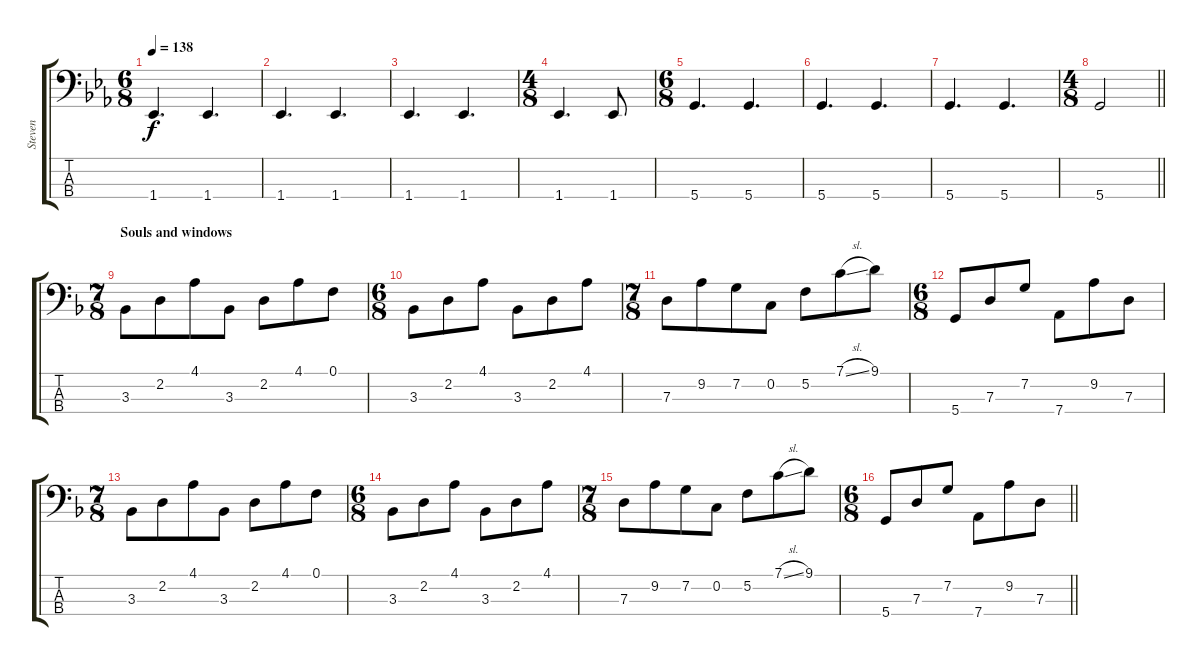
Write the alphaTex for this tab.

\track ("Steven" "Steven") {instrument electricbasspick}
\staff {score tabs}
\tuning (F2 C2 G1 D1) {hide}
\ts (6 8)
\tempo 138
\clef f4
\ks eb
1.4.4{d dy f} 1.4.4{d} |
1.4.4{d} 1.4.4{d} |
1.4.4{d} 1.4.4{d} |
\ts (4 8)
1.4.4{d} 1.4.8 |
\ts (6 8)
5.4.4{d} 5.4.4{d} |
5.4.4{d} 5.4.4{d} |
5.4.4{d} 5.4.4{d} |
\ts (4 8)
\barLineRight lightlight
5.4.2 |
\ts (7 8)
\section ("" "Souls and windows")
\ks f
3.3.8 2.2.8 4.1.8 3.3.8 2.2.8 4.1.8 0.1.8 |
\ts (6 8)
3.3.8 2.2.8 4.1.8 3.3.8 2.2.8 4.1.8 |
\ts (7 8)
7.3.8 9.2.8 7.2.8 0.2.8 5.2.8 7.1{sl}.8 9.1.8 |
\ts (6 8)
5.4.8 7.3.8 7.2.8 7.4.8 9.2.8 7.3.8 |
\ts (7 8)
3.3.8 2.2.8 4.1.8 3.3.8 2.2.8 4.1.8 0.1.8 |
\ts (6 8)
3.3.8 2.2.8 4.1.8 3.3.8 2.2.8 4.1.8 |
\ts (7 8)
7.3.8 9.2.8 7.2.8 0.2.8 5.2.8 7.1{sl}.8 9.1.8 |
\ts (6 8)
\barLineRight lightlight
5.4.8 7.3.8 7.2.8 7.4.8 9.2.8 7.3.8
